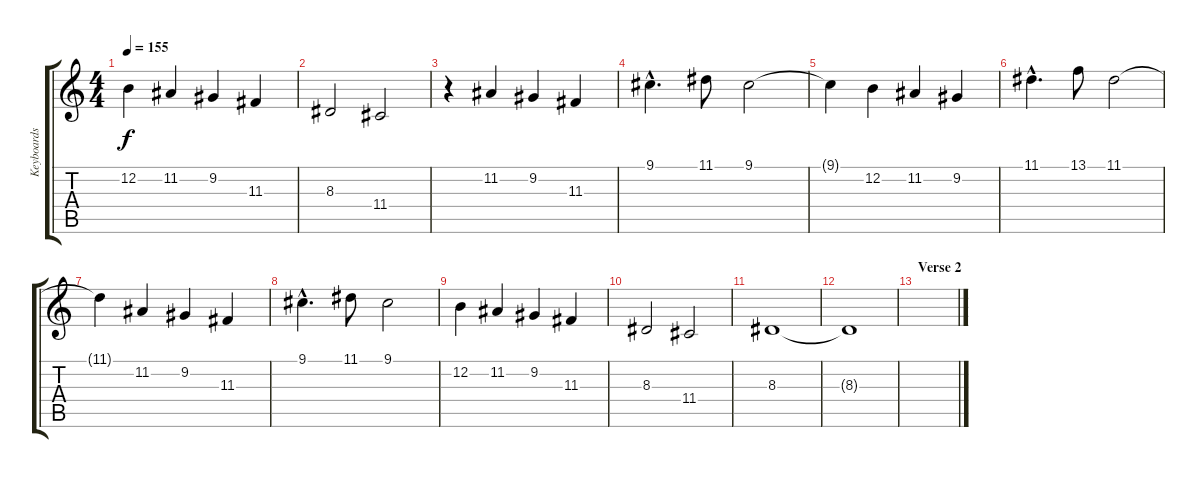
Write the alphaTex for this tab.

\track ("Keyboards" "Keyboards") {instrument lead1square}
\staff {score tabs}
\tuning (E4 B3 G3 D3 A2 E2) {hide}
\ts (4 4)
\tempo 155
\clef g2
\ks c
12.2.4{dy f} 11.2.4 9.2.4 11.3.4 |
8.3.2 11.4.2 |
r.4 11.2.4{instrument lead1square} 9.2.4 11.3.4 |
9.1{hac}.4{d} 11.1.8 9.1.2 |
9.1{t}.4 12.2.4 11.2.4 9.2.4 |
11.1{hac}.4{d} 13.1.8 11.1.2 |
11.1{t}.4 11.2.4 9.2.4 11.3.4 |
9.1{hac}.4{d} 11.1.8 9.1.2 |
12.2.4 11.2.4 9.2.4 11.3.4 |
8.3.2 11.4.2 |
8.3.1 |
8.3{t}.1 |
\section ("" "Verse 2")
